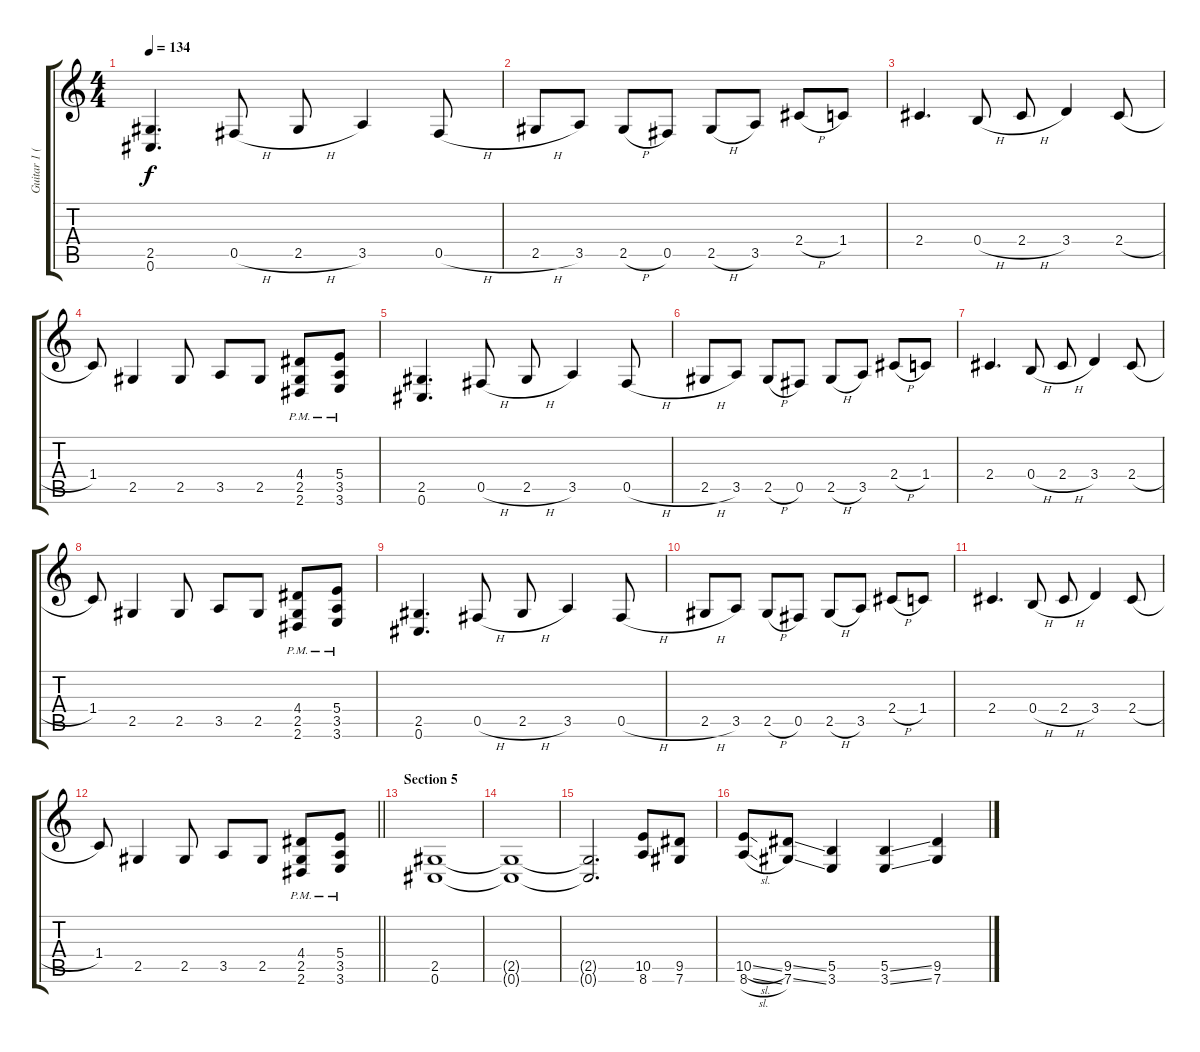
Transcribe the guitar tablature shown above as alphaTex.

\track ("Guitar 1 (Distortion)" "Guitar 1 (") {instrument distortionguitar}
\staff {score tabs}
\tuning (Db4 Ab3 E3 B2 Gb2 Db2) {hide}
\ts (4 4)
\tempo 134
\clef g2
\ks c
(2.5 0.6).4{d dy f} 0.5{h}.8 2.5{h}.8 3.5.4 0.5{h}.8 |
2.5{h}.8 3.5.8 2.5{h}.8 0.5.8 2.5{h}.8 3.5.8 2.4{h}.8 1.4.8 |
2.4.4{d} 0.4{h}.8 2.4{h}.8 3.4.4 2.4{h}.8 |
1.4.8 2.5.4 2.5.8 3.5.8 2.5.8 (4.4{pm} 2.5{pm} 2.6{pm}).8 (5.4{pm} 3.5{pm} 3.6{pm}).8 |
(2.5 0.6).4{d} 0.5{h}.8 2.5{h}.8 3.5.4 0.5{h}.8 |
2.5{h}.8 3.5.8 2.5{h}.8 0.5.8 2.5{h}.8 3.5.8 2.4{h}.8 1.4.8 |
2.4.4{d} 0.4{h}.8 2.4{h}.8 3.4.4 2.4{h}.8 |
1.4.8 2.5.4 2.5.8 3.5.8 2.5.8 (4.4{pm} 2.5{pm} 2.6{pm}).8 (5.4{pm} 3.5{pm} 3.6{pm}).8 |
(2.5 0.6).4{d} 0.5{h}.8 2.5{h}.8 3.5.4 0.5{h}.8 |
2.5{h}.8 3.5.8 2.5{h}.8 0.5.8 2.5{h}.8 3.5.8 2.4{h}.8 1.4.8 |
2.4.4{d} 0.4{h}.8 2.4{h}.8 3.4.4 2.4{h}.8 |
\barLineRight lightlight
1.4.8 2.5.4 2.5.8 3.5.8 2.5.8 (4.4{pm} 2.5{pm} 2.6{pm}).8 (5.4{pm} 3.5{pm} 3.6{pm}).8 |
\section ("" "Section 5")
(2.5 0.6).1 |
(2.5{t} 0.6{t}).1 |
(2.5{t} 0.6{t}).2{d} (10.5 8.6).8 (9.5 7.6).8 |
(10.5{sl} 8.6{sl}).8 (9.5{ss} 7.6{ss}).8 (5.5 3.6).4 (5.5{ss} 3.6{ss}).4 (9.5 7.6).4
